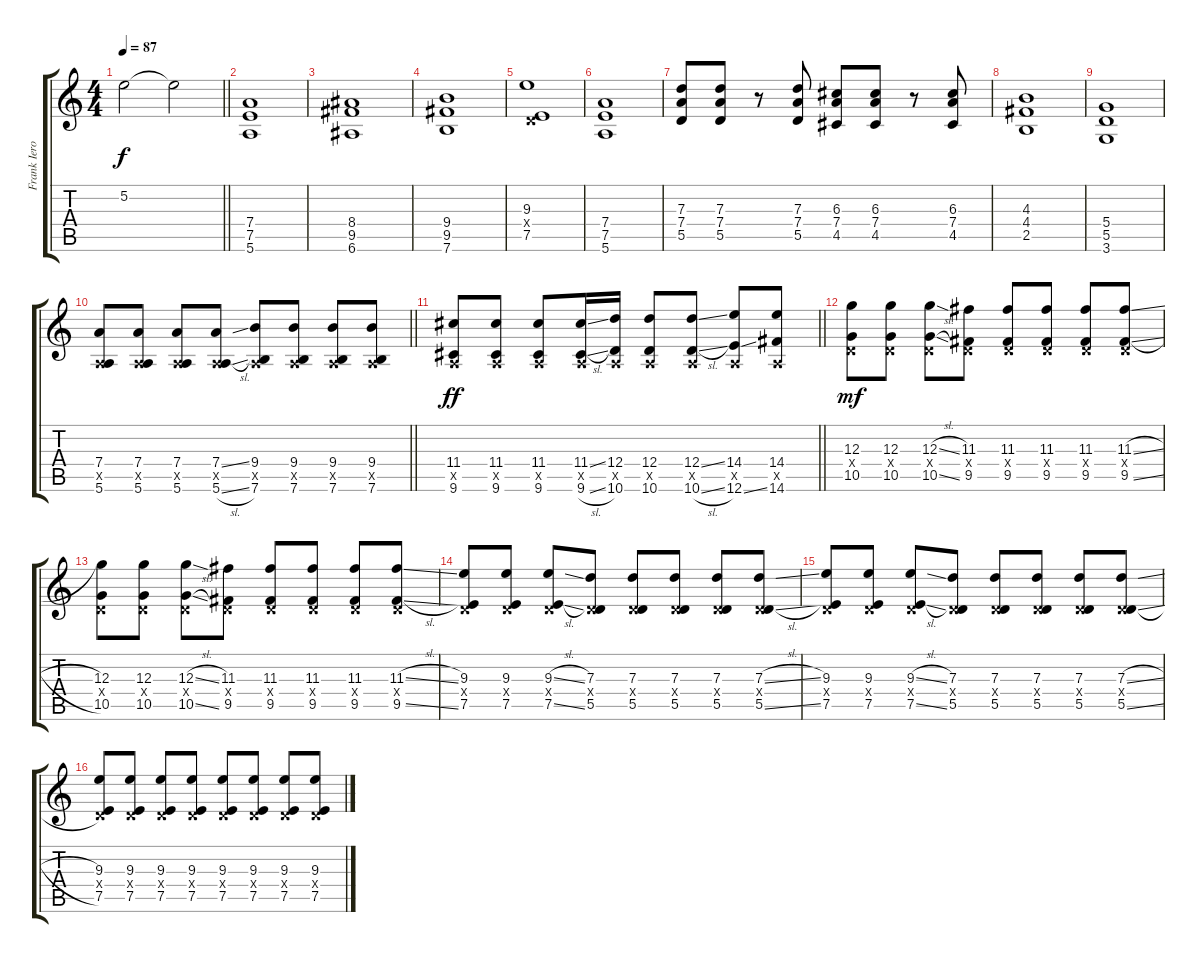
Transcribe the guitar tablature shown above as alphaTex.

\track ("Frank Iero [Rhythm Guitar]" "Frank Iero") {instrument overdrivenguitar}
\staff {score tabs}
\tuning (E4 B3 G3 D3 A2 E2) {hide}
\ts (4 4)
\tempo 87
\clef g2
\barLineRight lightlight
\ks c
5.2{t}.2{dy f} 5.2{t}.2 |
(7.4 7.5 5.6).1 |
(8.4 9.5 6.6).1 |
(9.4 9.5 7.6).1 |
(9.3 0.4{x} 7.5).1 |
(7.4 7.5 5.6).1 |
(7.3 7.4 5.5).8{instrument distortionguitar} (7.3 7.4 5.5).8 r.8 (7.3 7.4 5.5).8 (6.3 7.4 4.5).8 (6.3 7.4 4.5).8 r.8 (6.3 7.4 4.5).8 |
(4.3 4.4 2.5).1{instrument overdrivenguitar} |
(5.4 5.5 3.6).1 |
\barLineRight lightlight
(7.4 0.5{x} 5.6).8 (7.4 0.5{x} 5.6).8 (7.4 0.5{x} 5.6).8 (7.4{ss} 0.5{x} 5.6{sl}).8 (9.4 0.5{x} 7.6).8 (9.4 0.5{x} 7.6).8 (9.4 0.5{x} 7.6).8 (9.4 0.5{x} 7.6).8 |
\barLineRight lightlight
(11.4 0.5{x} 9.6).8{dy ff} (11.4 0.5{x} 9.6).8 (11.4 0.5{x} 9.6).8 (11.4{ss} 0.5{x} 9.6{sl}).16 (12.4 0.5{x} 10.6).16 (12.4 0.5{x} 10.6).8 (12.4{ss} 0.5{x} 10.6{sl}).8 (14.4 0.5{x} 12.6{ss}).8 (14.4 0.5{x} 14.6).8 |
(12.3 0.4{x} 10.5).8{dy mf} (12.3 0.4{x} 10.5).8 (12.3{sl} 0.4{x} 10.5{sl}).8 (11.3 0.4{x} 9.5).8 (11.3 0.4{x} 9.5).8 (11.3 0.4{x} 9.5).8 (11.3 0.4{x} 9.5).8 (11.3{sl} 0.4{x} 9.5{sl}).8 |
(12.3 0.4{x} 10.5).8 (12.3 0.4{x} 10.5).8 (12.3{sl} 0.4{x} 10.5{sl}).8 (11.3 0.4{x} 9.5).8 (11.3 0.4{x} 9.5).8 (11.3 0.4{x} 9.5).8 (11.3 0.4{x} 9.5).8 (11.3{sl} 0.4{x} 9.5{sl}).8 |
(9.3 0.4{x} 7.5).8 (9.3 0.4{x} 7.5).8 (9.3{sl} 0.4{x} 7.5{sl}).8 (7.3 0.4{x} 5.5).8 (7.3 0.4{x} 5.5).8 (7.3 0.4{x} 5.5).8 (7.3 0.4{x} 5.5).8 (7.3{sl} 0.4{x} 5.5{sl}).8 |
(9.3 0.4{x} 7.5).8 (9.3 0.4{x} 7.5).8 (9.3{sl} 0.4{x} 7.5{sl}).8 (7.3 0.4{x} 5.5).8 (7.3 0.4{x} 5.5).8 (7.3 0.4{x} 5.5).8 (7.3 0.4{x} 5.5).8 (7.3{sl} 0.4{x} 5.5{sl}).8 |
(9.3 0.4{x} 7.5).8 (9.3 0.4{x} 7.5).8 (9.3 0.4{x} 7.5).8 (9.3 0.4{x} 7.5).8 (9.3 0.4{x} 7.5).8 (9.3 0.4{x} 7.5).8 (9.3 0.4{x} 7.5).8 (9.3 0.4{x} 7.5).8
